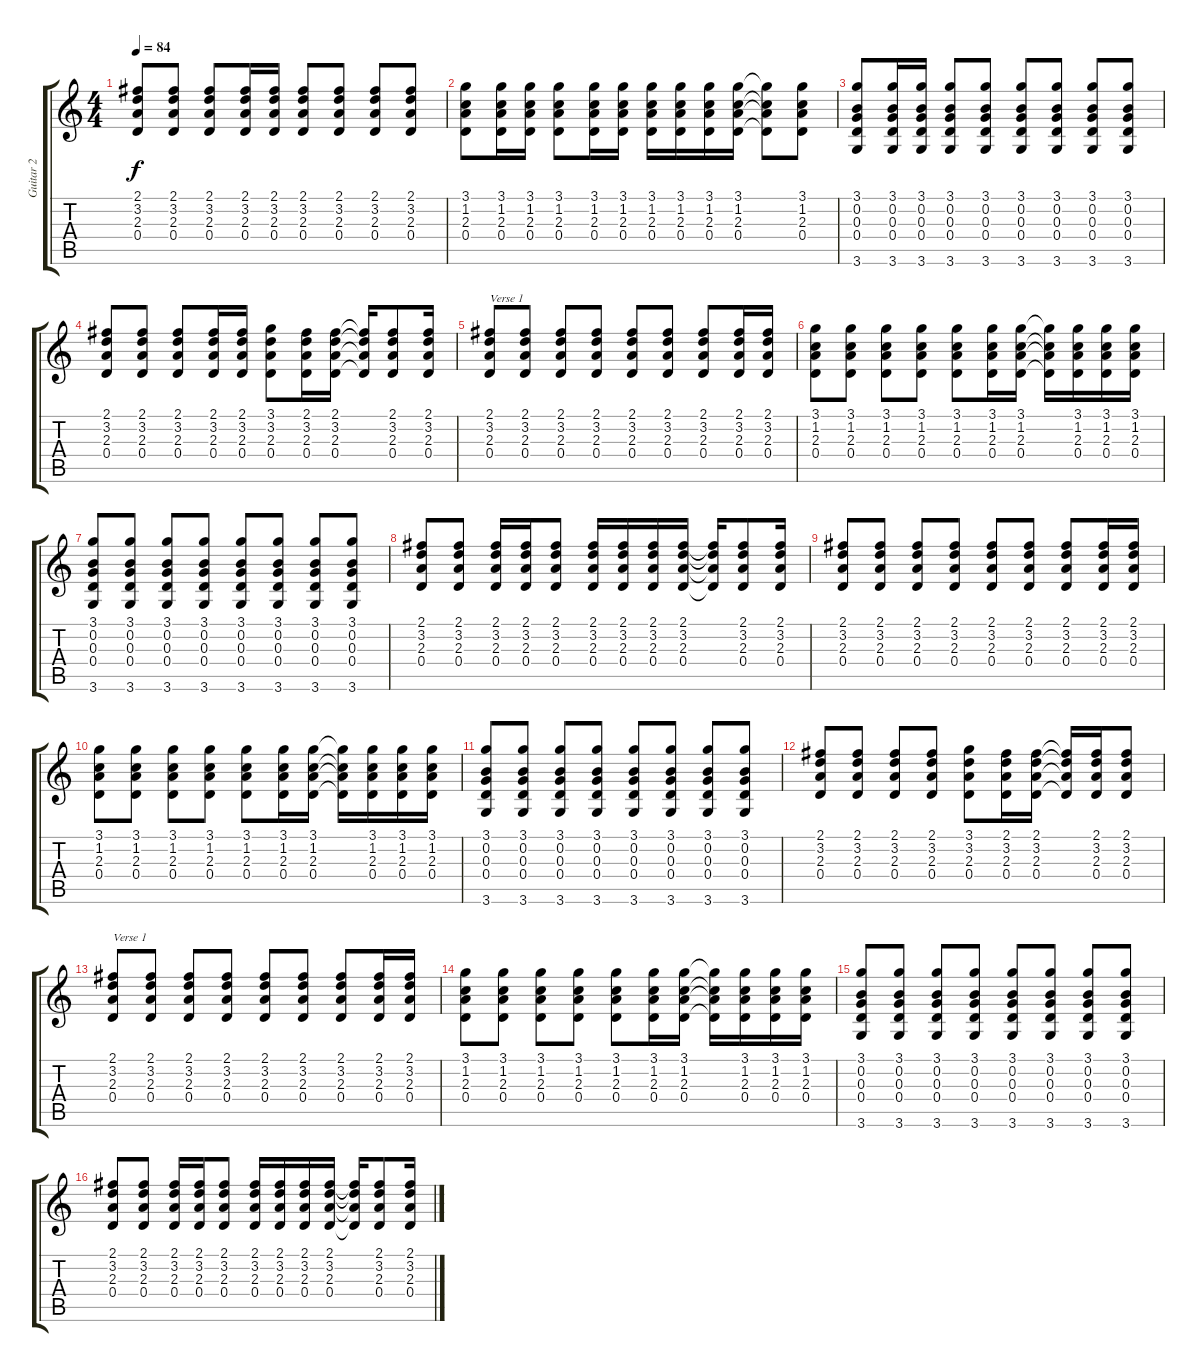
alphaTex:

\track ("Guitar 2" "Guitar 2") {instrument acousticguitarsteel}
\staff {score tabs}
\tuning (E4 B3 G3 D3 A2 E2) {hide}
\ts (4 4)
\tempo 84
\clef g2
\ks c
(2.1 3.2 2.3 0.4).8{dy f} (2.1 3.2 2.3 0.4).8 (2.1 3.2 2.3 0.4).8 (2.1 3.2 2.3 0.4).16 (2.1 3.2 2.3 0.4).16 (2.1 3.2 2.3 0.4).8 (2.1 3.2 2.3 0.4).8 (2.1 3.2 2.3 0.4).8 (2.1 3.2 2.3 0.4).8 |
(3.1 1.2 2.3 0.4).8 (3.1 1.2 2.3 0.4).16 (3.1 1.2 2.3 0.4).16 (3.1 1.2 2.3 0.4).8 (3.1 1.2 2.3 0.4).16 (3.1 1.2 2.3 0.4).16 (3.1 1.2 2.3 0.4).16 (3.1 1.2 2.3 0.4).16 (3.1 1.2 2.3 0.4).16 (3.1 1.2 2.3 0.4).16 (3.1{t} 1.2{t} 2.3{t} 0.4{t}).8 (3.1 1.2 2.3 0.4).8 |
(3.1 0.2 0.3 0.4 3.6).8 (3.1 0.2 0.3 0.4 3.6).16 (3.1 0.2 0.3 0.4 3.6).16 (3.1 0.2 0.3 0.4 3.6).8 (3.1 0.2 0.3 0.4 3.6).8 (3.1 0.2 0.3 0.4 3.6).8 (3.1 0.2 0.3 0.4 3.6).8 (3.1 0.2 0.3 0.4 3.6).8 (3.1 0.2 0.3 0.4 3.6).8 |
(2.1 3.2 2.3 0.4).8 (2.1 3.2 2.3 0.4).8 (2.1 3.2 2.3 0.4).8 (2.1 3.2 2.3 0.4).16 (2.1 3.2 2.3 0.4).16 (3.1 3.2 2.3 0.4).8 (2.1 3.2 2.3 0.4).16 (2.1 3.2 2.3 0.4).16 (2.1{t} 3.2{t} 2.3{t} 0.4{t}).16 (2.1 3.2 2.3 0.4).8 (2.1 3.2 2.3 0.4).16 |
(2.1 3.2 2.3 0.4).8{txt "Verse 1"} (2.1 3.2 2.3 0.4).8 (2.1 3.2 2.3 0.4).8 (2.1 3.2 2.3 0.4).8 (2.1 3.2 2.3 0.4).8 (2.1 3.2 2.3 0.4).8 (2.1 3.2 2.3 0.4).8 (2.1 3.2 2.3 0.4).16 (2.1 3.2 2.3 0.4).16 |
(3.1 1.2 2.3 0.4).8 (3.1 1.2 2.3 0.4).8 (3.1 1.2 2.3 0.4).8 (3.1 1.2 2.3 0.4).8 (3.1 1.2 2.3 0.4).8 (3.1 1.2 2.3 0.4).16 (3.1 1.2 2.3 0.4).16 (3.1{t} 1.2{t} 2.3{t} 0.4{t}).16 (3.1 1.2 2.3 0.4).16 (3.1 1.2 2.3 0.4).16 (3.1 1.2 2.3 0.4).16 |
(3.1 0.2 0.3 0.4 3.6).8 (3.1 0.2 0.3 0.4 3.6).8 (3.1 0.2 0.3 0.4 3.6).8 (3.1 0.2 0.3 0.4 3.6).8 (3.1 0.2 0.3 0.4 3.6).8 (3.1 0.2 0.3 0.4 3.6).8 (3.1 0.2 0.3 0.4 3.6).8 (3.1 0.2 0.3 0.4 3.6).8 |
(2.1 3.2 2.3 0.4).8 (2.1 3.2 2.3 0.4).8 (2.1 3.2 2.3 0.4).16 (2.1 3.2 2.3 0.4).16 (2.1 3.2 2.3 0.4).8 (2.1 3.2 2.3 0.4).16 (2.1 3.2 2.3 0.4).16 (2.1 3.2 2.3 0.4).16 (2.1 3.2 2.3 0.4).16 (2.1{t} 3.2{t} 2.3{t} 0.4{t}).16 (2.1 3.2 2.3 0.4).8 (2.1 3.2 2.3 0.4).16 |
(2.1 3.2 2.3 0.4).8 (2.1 3.2 2.3 0.4).8 (2.1 3.2 2.3 0.4).8 (2.1 3.2 2.3 0.4).8 (2.1 3.2 2.3 0.4).8 (2.1 3.2 2.3 0.4).8 (2.1 3.2 2.3 0.4).8 (2.1 3.2 2.3 0.4).16 (2.1 3.2 2.3 0.4).16 |
(3.1 1.2 2.3 0.4).8 (3.1 1.2 2.3 0.4).8 (3.1 1.2 2.3 0.4).8 (3.1 1.2 2.3 0.4).8 (3.1 1.2 2.3 0.4).8 (3.1 1.2 2.3 0.4).16 (3.1 1.2 2.3 0.4).16 (3.1{t} 1.2{t} 2.3{t} 0.4{t}).16 (3.1 1.2 2.3 0.4).16 (3.1 1.2 2.3 0.4).16 (3.1 1.2 2.3 0.4).16 |
(3.1 0.2 0.3 0.4 3.6).8 (3.1 0.2 0.3 0.4 3.6).8 (3.1 0.2 0.3 0.4 3.6).8 (3.1 0.2 0.3 0.4 3.6).8 (3.1 0.2 0.3 0.4 3.6).8 (3.1 0.2 0.3 0.4 3.6).8 (3.1 0.2 0.3 0.4 3.6).8 (3.1 0.2 0.3 0.4 3.6).8 |
(2.1 3.2 2.3 0.4).8 (2.1 3.2 2.3 0.4).8 (2.1 3.2 2.3 0.4).8 (2.1 3.2 2.3 0.4).8 (3.1 3.2 2.3 0.4).8 (2.1 3.2 2.3 0.4).16 (2.1 3.2 2.3 0.4).16 (2.1{t} 3.2{t} 2.3{t} 0.4{t}).16 (2.1 3.2 2.3 0.4).16 (2.1 3.2 2.3 0.4).8 |
(2.1 3.2 2.3 0.4).8{txt "Verse 1"} (2.1 3.2 2.3 0.4).8 (2.1 3.2 2.3 0.4).8 (2.1 3.2 2.3 0.4).8 (2.1 3.2 2.3 0.4).8 (2.1 3.2 2.3 0.4).8 (2.1 3.2 2.3 0.4).8 (2.1 3.2 2.3 0.4).16 (2.1 3.2 2.3 0.4).16 |
(3.1 1.2 2.3 0.4).8 (3.1 1.2 2.3 0.4).8 (3.1 1.2 2.3 0.4).8 (3.1 1.2 2.3 0.4).8 (3.1 1.2 2.3 0.4).8 (3.1 1.2 2.3 0.4).16 (3.1 1.2 2.3 0.4).16 (3.1{t} 1.2{t} 2.3{t} 0.4{t}).16 (3.1 1.2 2.3 0.4).16 (3.1 1.2 2.3 0.4).16 (3.1 1.2 2.3 0.4).16 |
(3.1 0.2 0.3 0.4 3.6).8 (3.1 0.2 0.3 0.4 3.6).8 (3.1 0.2 0.3 0.4 3.6).8 (3.1 0.2 0.3 0.4 3.6).8 (3.1 0.2 0.3 0.4 3.6).8 (3.1 0.2 0.3 0.4 3.6).8 (3.1 0.2 0.3 0.4 3.6).8 (3.1 0.2 0.3 0.4 3.6).8 |
(2.1 3.2 2.3 0.4).8 (2.1 3.2 2.3 0.4).8 (2.1 3.2 2.3 0.4).16 (2.1 3.2 2.3 0.4).16 (2.1 3.2 2.3 0.4).8 (2.1 3.2 2.3 0.4).16 (2.1 3.2 2.3 0.4).16 (2.1 3.2 2.3 0.4).16 (2.1 3.2 2.3 0.4).16 (2.1{t} 3.2{t} 2.3{t} 0.4{t}).16 (2.1 3.2 2.3 0.4).8 (2.1 3.2 2.3 0.4).16
